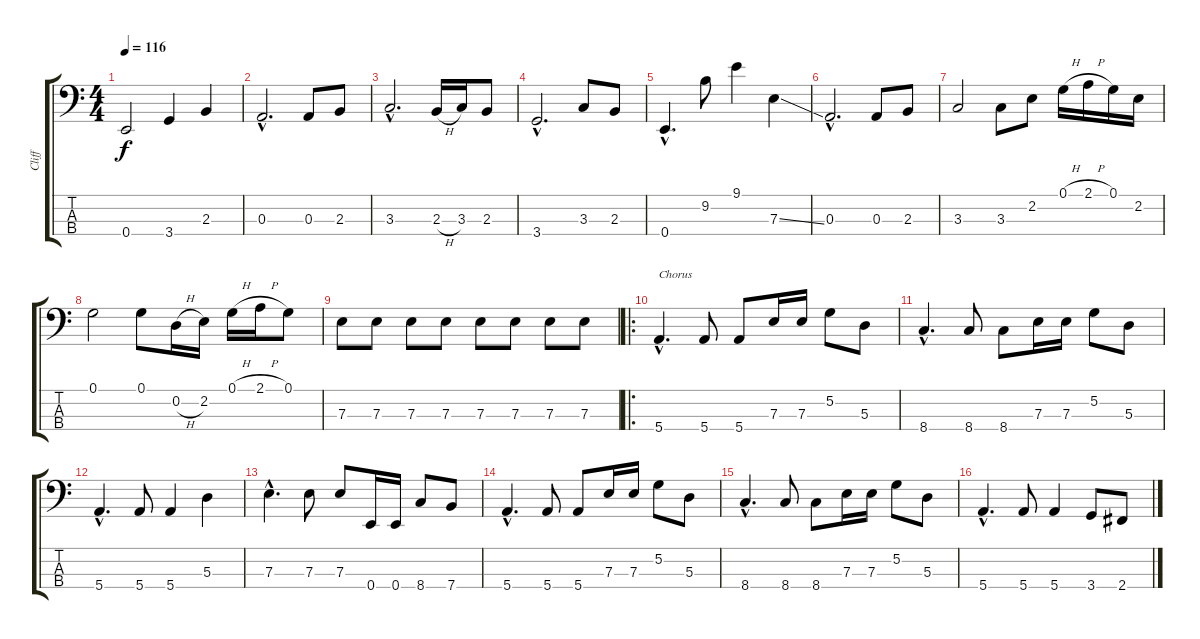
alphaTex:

\track ("Cliff" "Cliff") {instrument electricbassfinger}
\staff {score tabs}
\tuning (G2 D2 A1 E1) {hide}
\ts (4 4)
\tempo 116
\clef f4
\ks aminor
0.4.2{dy f} 3.4.4 2.3.4 |
0.3{hac}.2{d} 0.3.8 2.3.8 |
3.3{hac}.2{d} 2.3{h}.16 3.3.16 2.3.8 |
3.4{hac}.2{d} 3.3.8 2.3.8 |
0.4{hac}.4{d} 9.2.8 9.1.4 7.3{ss}.4 |
0.3{hac}.2{d} 0.3.8 2.3.8 |
3.3.2 3.3.8 2.2.8 0.1{h}.16 2.1{h}.16 0.1.16 2.2.16 |
0.1.2 0.1.8 0.2{h}.16 2.2.16 0.1{h}.16 2.1{h}.16 0.1.8 |
7.3.8 7.3.8 7.3.8 7.3.8 7.3.8 7.3.8 7.3.8 7.3.8 |
\ro
5.4{hac}.4{d txt "Chorus"} 5.4.8 5.4.8 7.3.16 7.3.16 5.2.8 5.3.8 |
8.4{hac}.4{d} 8.4.8 8.4.8 7.3.16 7.3.16 5.2.8 5.3.8 |
5.4{hac}.4{d} 5.4.8 5.4.4 5.3.4 |
7.3{hac}.4{d} 7.3.8 7.3.8 0.4.16 0.4.16 8.4.8 7.4.8 |
5.4{hac}.4{d} 5.4.8 5.4.8 7.3.16 7.3.16 5.2.8 5.3.8 |
8.4{hac}.4{d} 8.4.8 8.4.8 7.3.16 7.3.16 5.2.8 5.3.8 |
5.4{hac}.4{d} 5.4.8 5.4.4 3.4.8 2.4.8
